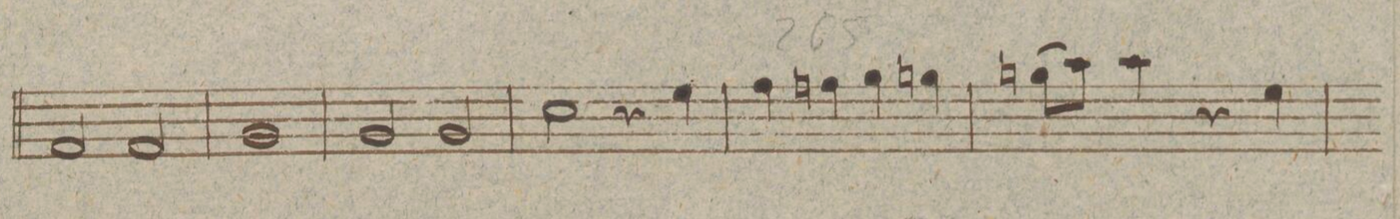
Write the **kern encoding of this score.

**kern
*I"Trombono.
*clefF4
*k[b-e-a-]
*met(c)
*M4/4
2AA-/
2AA-/
=258
1BB-
=259
2BB-/
2BB-/
=260
2E-\
4r
4G\
=261
4A-\
4An\
4B-\
4Bn\
=262
(8Bn\L
8c\J)
4c\
4r
4G\
=263
*-
